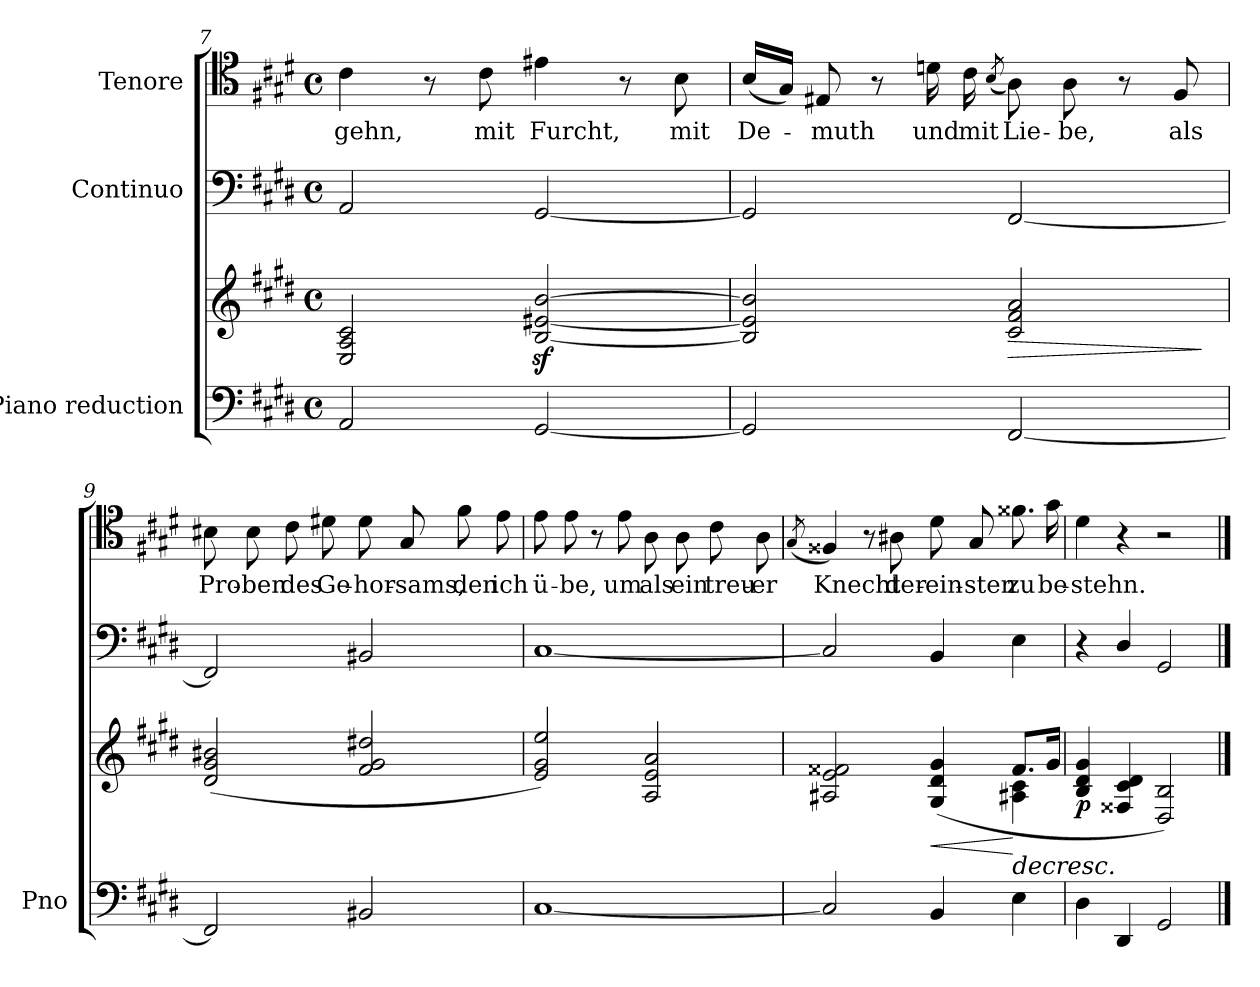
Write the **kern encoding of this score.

**kern	**kern	**dynam	**kern	**kern	**text
*part3	*part3	*part3	*part2	*part1	*part1
*staff4	*staff3	*staff3/4	*staff2	*staff1	*staff1
*I"Piano reduction	*	*	*I"Continuo	*I"Tenore	*
*I'Pno	*	*	*	*	*
!!LO:LB:g=z
*clefF4	*clefG2	*	*clefF4	*clefC4	*
*k[f#c#g#d#]	*k[f#c#g#d#]	*	*k[f#c#g#d#]	*k[f#c#g#d#]	*
*M4/4	*M4/4	*	*M4/4	*M4/4	*
*met(c)	*met(c)	*	*met(c)	*met(c)	*
=7	=7	=7	=7	=7	=7
!	!	!	!	!	!LO:LY:b
2AA/	2E/ 2A/ 2c#/	.	2AA/	4c#\	gehn,
.	.	.	.	8r	.
!	!	!	!	!	!LO:LY:b
.	.	.	.	8c#\	mit
!	!	!	!	!	!LO:LY:b
[2GG#/	[2B/z< [2e#X/z< [2b/z<	.	[2GG#/	4e#X\	Furcht,
.	.	.	.	8r	.
!	!	!	!	!	!LO:LY:b
.	.	.	.	8B\	mit
=8	=8	=8	=8	=8	=8
!	!	!	!	!	!LO:LY:b
2GG#/]	2B/] 2e#/] 2b/]	.	2GG#/]	(<16B/LL	De-
.	.	.	.	16G#/JJ)	.
!	!	!	!	!	!LO:LY:b
.	.	.	.	8E#X/	-muth
.	.	.	.	8r	.
!	!	!	!	!	!LO:LY:b
.	.	.	.	16dn\	und
!	!	!	!	!	!LO:LY:b
.	.	.	.	16c#\	mit
.	.	.	.	(<8qB/	.
!	!	!LO:HP:b	!	!	!LO:LY:b
[2FF#/	2c#/ 2f#/ 2a/	>	[2FF#/	8A\)	Lie-
!	!	!	!	!	!LO:LY:b
.	.	.	.	8A\	be,
.	.	.	.	8r	.
!	!	!	!	!	!LO:LY:b
.	.	.	.	8F#/	als
.	.	]	.	.	.
=9	=9	=9	=9	=9	=9
!	!	!	!	!	!LO:LY:b
2FF#/]	(<2d#/ 2g#/ 2b#X/	.	2FF#/]	8B#X\	Pro-
!	!	!	!	!	!LO:LY:b
.	.	.	.	8B#\	ben
!	!	!	!	!	!LO:LY:b
.	.	.	.	8c#\	des
!	!	!	!	!	!LO:LY:b
.	.	.	.	8d#X\	Ge-
!	!	!	!	!	!LO:LY:b
2BB#X/	2f#/ 2g#/ 2dd#X/	.	2BB#X/	8d#\	hor-
!	!	!	!	!	!LO:LY:b
.	.	.	.	8G#/	sams,
!	!	!	!	!	!LO:LY:b
.	.	.	.	8f#\	den
!	!	!	!	!	!LO:LY:b
.	.	.	.	8e\	ich
=10	=10	=10	=10	=10	=10
!	!	!	!	!	!LO:LY:b
[1C#	2e/ 2g#/ 2ee/)	.	[1C#	8e\	ü-
!	!	!	!	!	!LO:LY:b
.	.	.	.	8e\	be,
.	.	.	.	8r	.
!	!	!	!	!	!LO:LY:b
.	.	.	.	8e\	um
!	!	!	!	!	!LO:LY:b
.	2A/ 2e/ 2a/	.	.	8A\	als
!	!	!	!	!	!LO:LY:b
.	.	.	.	8A\	ein
!	!	!	!	!	!LO:LY:b
.	.	.	.	8c#\	treu-
!	!	!	!	!	!LO:LY:b
.	.	.	.	8A\	er
!!LO:LB:g=z
=11	=11	=11	=11	=11	=11
.	.	.	.	(<8qG#/	.
*	*^	*	*	*	*
!	!	!	!	!	!	!LO:LY:b
2C#/]	2A#X/ 2e/ 2f##X/	2ryy	.	2C#/]	4F##X/)	Knecht
.	.	.	.	.	8r	.
!	!	!	!	!	!	!LO:LY:b
.	.	.	.	.	8A#X\	der-
!	!	!	!LO:HP:b	!	!	!LO:LY:b
4BB/	(>4G#/ 4d#/ 4g#/	4ryy	<	4BB/	8d#\	ein-
!	!	!	!	!	!	!LO:LY:b
.	.	.	.	.	8G#/	sten
!	!	!	!LO:HP:n=1:b	!	!	!LO:LY:b
4E\	8.f##/L	4A#X\ 4c#\	[ >	4E\	8.f##X\	zu
!	!	!	!	!	!	!LO:LY:b
.	16g#/Jk	.	.	.	16g#\	be-
*	*v	*v	*	*	*	*
=12	=12	=12	=12	=12	=12
!	!	!LO:DY:b	!	!	!LO:LY:b
4D#\	4B/ 4d#/ 4g#/	p	4r	4d#\	stehn.
4DD#/	4F##X/ 4c#/ 4d#/	]	4D#/	4r	.
2GG#/	2D#/ 2B/)	.	2GG#/	2r	.
==	==	==	==	==	==
*-	*-	*-	*-	*-	*-
